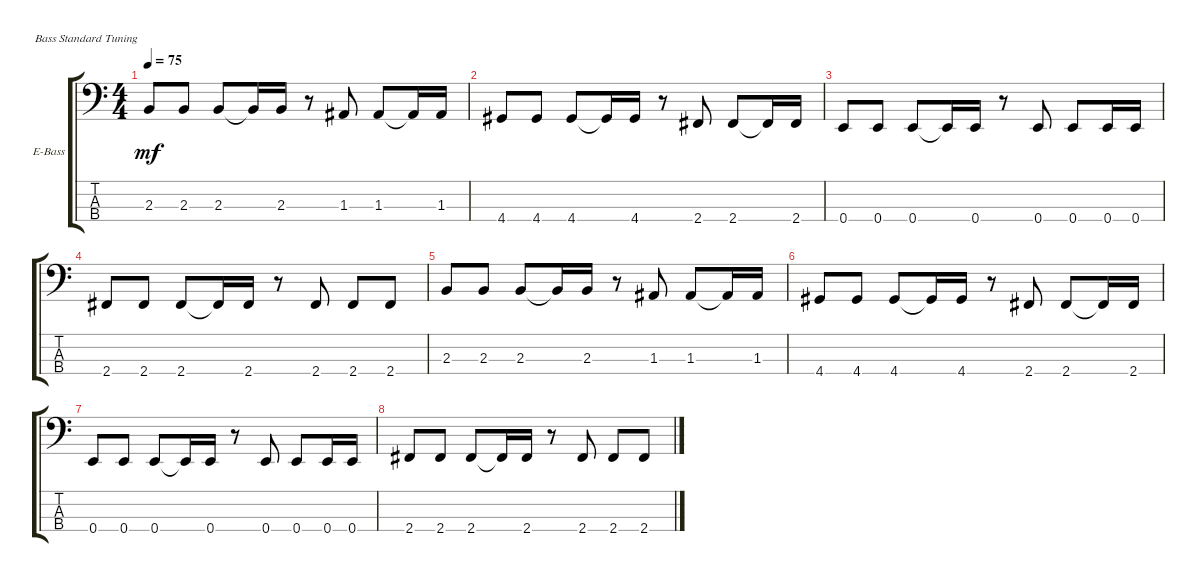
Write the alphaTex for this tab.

\defaultSystemsLayout 4
\bracketExtendMode groupsimilarinstruments
\firstSystemTrackNameOrientation horizontal
\otherSystemsTrackNameOrientation horizontal
\track ("Electric Bass" "E-Bass") {instrument electricbassfinger}
\staff {score tabs}
\tuning (G2 D2 A1 E1)
\ts (4 4)
\tempo 75
\clef f4
\ks c
2.3.8{dy mf} 2.3.8 2.3.8 2.3{t}.16 2.3.16 r.8 1.3.8 1.3.8 1.3{t}.16 1.3.16 |
4.4.8 4.4.8 4.4.8 4.4{t}.16 4.4.16 r.8 2.4.8 2.4.8 2.4{t}.16 2.4.16 |
0.4.8 0.4.8 0.4.8 0.4{t}.16 0.4.16 r.8 0.4.8 0.4.8 0.4.16 0.4.16 |
2.4.8 2.4.8 2.4.8 2.4{t}.16 2.4.16 r.8 2.4.8 2.4.8 2.4.8 |
2.3.8 2.3.8 2.3.8 2.3{t}.16 2.3.16 r.8 1.3.8 1.3.8 1.3{t}.16 1.3.16 |
4.4.8 4.4.8 4.4.8 4.4{t}.16 4.4.16 r.8 2.4.8 2.4.8 2.4{t}.16 2.4.16 |
0.4.8 0.4.8 0.4.8 0.4{t}.16 0.4.16 r.8 0.4.8 0.4.8 0.4.16 0.4.16 |
2.4.8 2.4.8 2.4.8 2.4{t}.16 2.4.16 r.8 2.4.8 2.4.8 2.4.8
